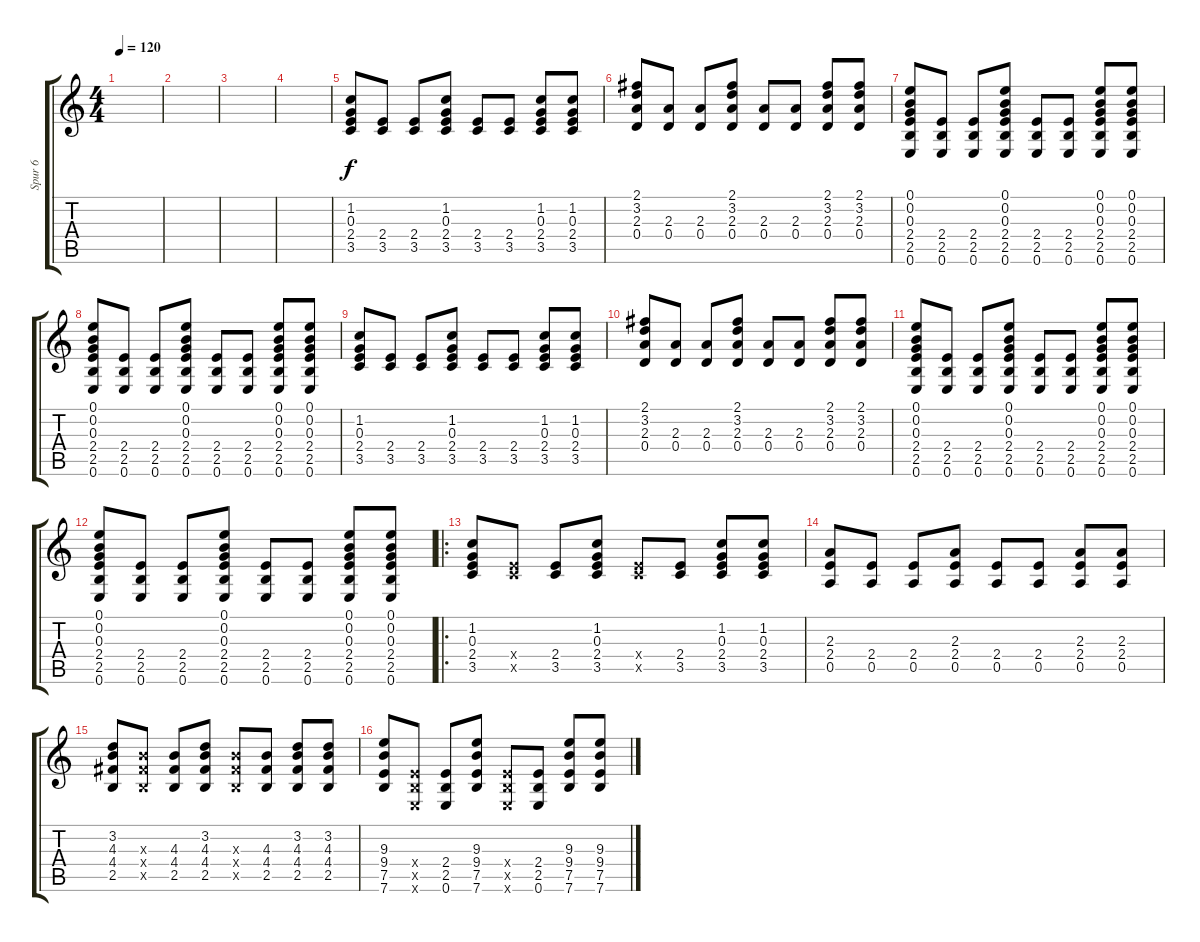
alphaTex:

\track ("Spur 6" "Spur 6") {instrument overdrivenguitar}
\staff {score tabs}
\tuning (E4 B3 G3 D3 A2 E2) {hide}
\ts (4 4)
\tempo 120
\clef g2
\ks c
|
|
|
|
(1.2 0.3 2.4 3.5).8 (2.4 3.5).8 (2.4 3.5).8 (1.2 0.3 2.4 3.5).8 (2.4 3.5).8 (2.4 3.5).8 (1.2 0.3 2.4 3.5).8 (1.2 0.3 2.4 3.5).8 |
(2.1 3.2 2.3 0.4).8 (2.3 0.4).8 (2.3 0.4).8 (2.1 3.2 2.3 0.4).8 (2.3 0.4).8 (2.3 0.4).8 (2.1 3.2 2.3 0.4).8 (2.1 3.2 2.3 0.4).8 |
(0.1 0.2 0.3 2.4 2.5 0.6).8 (2.4 2.5 0.6).8 (2.4 2.5 0.6).8 (0.1 0.2 0.3 2.4 2.5 0.6).8 (2.4 2.5 0.6).8 (2.4 2.5 0.6).8 (0.1 0.2 0.3 2.4 2.5 0.6).8 (0.1 0.2 0.3 2.4 2.5 0.6).8 |
(0.1 0.2 0.3 2.4 2.5 0.6).8 (2.4 2.5 0.6).8 (2.4 2.5 0.6).8 (0.1 0.2 0.3 2.4 2.5 0.6).8 (2.4 2.5 0.6).8 (2.4 2.5 0.6).8 (0.1 0.2 0.3 2.4 2.5 0.6).8 (0.1 0.2 0.3 2.4 2.5 0.6).8 |
(1.2 0.3 2.4 3.5).8 (2.4 3.5).8 (2.4 3.5).8 (1.2 0.3 2.4 3.5).8 (2.4 3.5).8 (2.4 3.5).8 (1.2 0.3 2.4 3.5).8 (1.2 0.3 2.4 3.5).8 |
(2.1 3.2 2.3 0.4).8 (2.3 0.4).8 (2.3 0.4).8 (2.1 3.2 2.3 0.4).8 (2.3 0.4).8 (2.3 0.4).8 (2.1 3.2 2.3 0.4).8 (2.1 3.2 2.3 0.4).8 |
(0.1 0.2 0.3 2.4 2.5 0.6).8 (2.4 2.5 0.6).8 (2.4 2.5 0.6).8 (0.1 0.2 0.3 2.4 2.5 0.6).8 (2.4 2.5 0.6).8 (2.4 2.5 0.6).8 (0.1 0.2 0.3 2.4 2.5 0.6).8 (0.1 0.2 0.3 2.4 2.5 0.6).8 |
(0.1 0.2 0.3 2.4 2.5 0.6).8 (2.4 2.5 0.6).8 (2.4 2.5 0.6).8 (0.1 0.2 0.3 2.4 2.5 0.6).8 (2.4 2.5 0.6).8 (2.4 2.5 0.6).8 (0.1 0.2 0.3 2.4 2.5 0.6).8 (0.1 0.2 0.3 2.4 2.5 0.6).8 |
\ro
(1.2 0.3 2.4 3.5).8 (2.4{x} 3.5{x}).8 (2.4 3.5).8 (1.2 0.3 2.4 3.5).8 (2.4{x} 3.5{x}).8 (2.4 3.5).8 (1.2 0.3 2.4 3.5).8 (1.2 0.3 2.4 3.5).8 |
(2.3 2.4 0.5).8 (2.4 0.5).8 (2.4 0.5).8 (2.3 2.4 0.5).8 (2.4 0.5).8 (2.4 0.5).8 (2.3 2.4 0.5).8 (2.3 2.4 0.5).8 |
(3.2 4.3 4.4 2.5).8 (4.3{x} 4.4{x} 2.5{x}).8 (4.3 4.4 2.5).8 (3.2 4.3 4.4 2.5).8 (4.3{x} 4.4{x} 2.5{x}).8 (4.3 4.4 2.5).8 (3.2 4.3 4.4 2.5).8 (3.2 4.3 4.4 2.5).8 |
(9.3 9.4 7.5 7.6).8 (2.4{x} 2.5{x} 0.6{x}).8 (2.4 2.5 0.6).8 (9.3 9.4 7.5 7.6).8 (2.4{x} 2.5{x} 0.6{x}).8 (2.4 2.5 0.6).8 (9.3 9.4 7.5 7.6).8 (9.3 9.4 7.5 7.6).8
